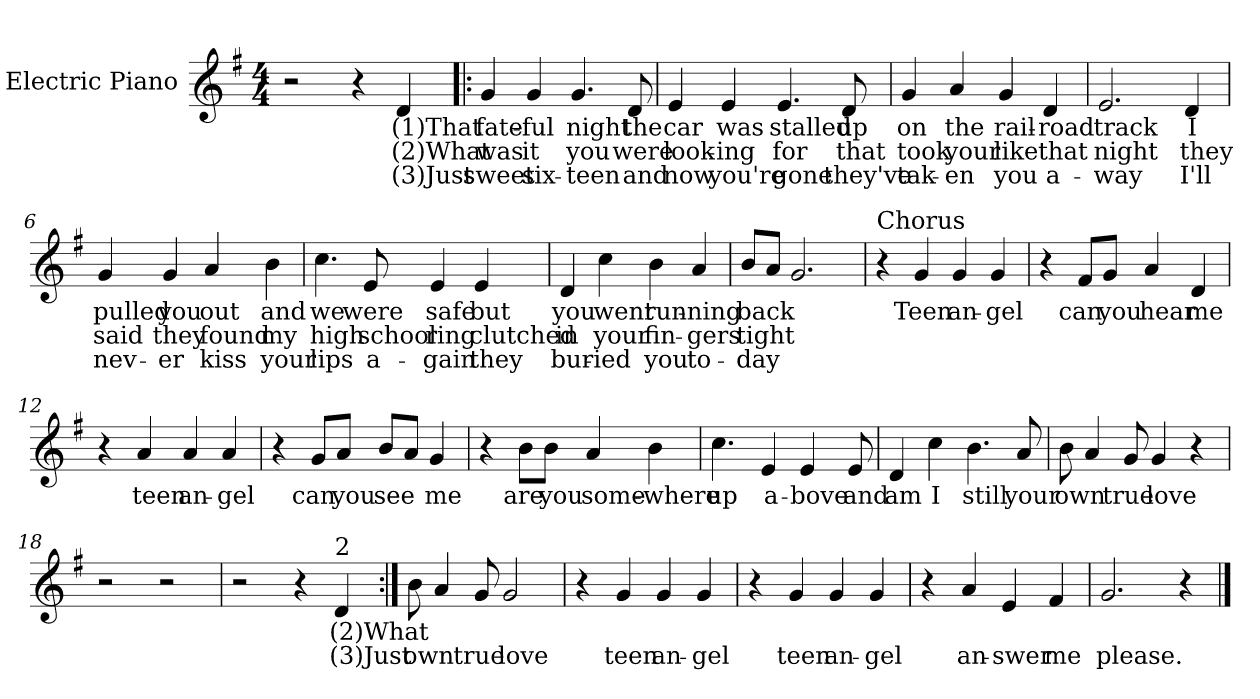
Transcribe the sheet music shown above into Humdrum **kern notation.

**kern	**text	**text	**text
*part1	*part1	*part1	*part1
*staff1	*staff1	*staff1	*staff1
*I"Electric Piano	*	*	*
*I'E.Pno	*	*	*
*clefG2	*	*	*
*k[f#]	*	*	*
*G:	*	*	*
*M4/4	*	*	*
=1	=1	=1	=1
2r	.	.	.
4r	.	.	.
4d/	(1)That	(2)What	(3)Just
=2!|:	=2!|:	=2!|:	=2!|:
4g/	fate-	was	sweet
4g/	-ful	it	six-
4.g/	night	you	-teen
8d/	the	were	and
=3	=3	=3	=3
4e/	car	look-	now
4e/	was	-ing	you're
4.e/	stalled	for	gone
8d/	up	that	they've
=4	=4	=4	=4
4g/	on	took	tak-
4a/	the	your	-en
4g/	rail-	like	you
4d/	-road	that	a-
=5	=5	=5	=5
2.e/	track	night	-way
4d/	I	they	I'll
!!LO:LB:g=z
=6	=6	=6	=6
4g/	pulled	said	nev-
4g/	you	they	-er
4a/	out	found	kiss
4b\	and	my	your
=7	=7	=7	=7
4.cc\	we	high	lips
8e/	were	school	a-
4e/	safe	ring	-gain
4e/	but	clutched	they
=8	=8	=8	=8
4d/	you	in	bur-
4cc\	went	your	-ied
4b\	run-	fin-	you
4a/	-ning	-gers	to-
=9	=9	=9	=9
8b/L	back	tight	-day
8a/J	.	.	.
2.g/	.	.	.
!!LO:LB:g=z
=10	=10	=10	=10
!LO:TX:a:t=Chorus	!	!	!
4r	.	.	.
4g/	Teen	.	.
4g/	an-	.	.
4g/	-gel	.	.
=11	=11	=11	=11
4r	.	.	.
8f#/L	can	.	.
8g/J	you	.	.
4a/	hear	.	.
4d/	me	.	.
=12	=12	=12	=12
4r	.	.	.
4a/	teen	.	.
4a/	an-	.	.
4a/	gel	.	.
=13	=13	=13	=13
4r	.	.	.
8g/L	can	.	.
8a/J	you	.	.
8b/L	see	.	.
8a/J	.	.	.
4g/	me	.	.
!!LO:LB:g=z
=14	=14	=14	=14
4r	.	.	.
8b\L	are	.	.
8b\J	you	.	.
4a/	some-	.	.
4b\	-where	.	.
=15	=15	=15	=15
4.cc\	up	.	.
4e/	a-	.	.
4e/	-bove	.	.
8e/	and	.	.
=16	=16	=16	=16
4d/	am	.	.
4cc\	I	.	.
4.b\	still	.	.
8a/	your	.	.
=17	=17	=17	=17
8b\	own	.	.
4a/	.	.	.
8g/	true	.	.
4g/	love	.	.
4r	.	.	.
=18	=18	=18	=18
2r	.	.	.
2r	.	.	.
=19	=19	=19	=19
2r	.	.	.
4r	.	.	.
!LO:TX:a:t=2	!	!	!
4d/	(2)What	(3)Just	.
!!LO:LB:g=z
=20:|!	=20:|!	=20:|!	=20:|!
8b\	.	own	.
4a/	.	.	.
8g/	.	true	.
2g/	.	love	.
=21	=21	=21	=21
4r	.	.	.
4g/	.	teen	.
4g/	.	an-	.
4g/	.	-gel	.
=22	=22	=22	=22
4r	.	.	.
4g/	.	teen	.
4g/	.	an-	.
4g/	.	-gel	.
=23	=23	=23	=23
4r	.	.	.
4a/	.	an-	.
4e/	.	-swer	.
4f#/	.	me	.
=24	=24	=24	=24
2.g/	.	please.	.
4r	.	.	.
==	==	==	==
*-	*-	*-	*-
